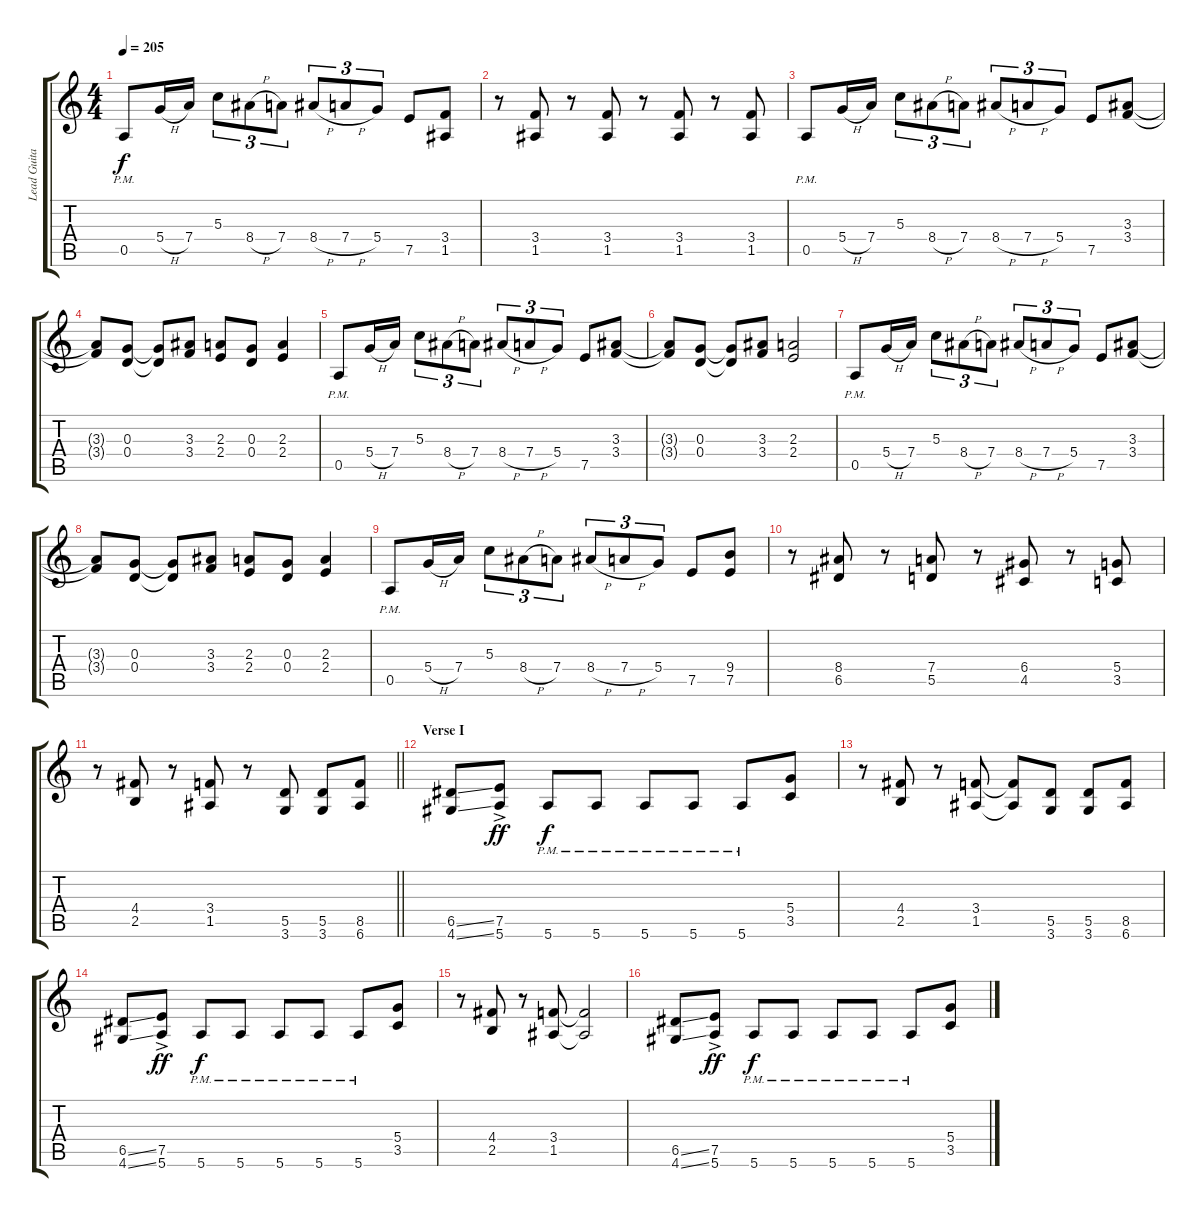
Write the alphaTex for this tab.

\track ("Lead Guitar (Dave Mustaine)" "Lead Guita") {instrument distortionguitar}
\staff {score tabs}
\tuning (E4 B3 G3 D3 A2 E2) {hide}
\ts (4 4)
\tempo 205
\clef g2
\ks c
0.5{pm}.8{dy f} 5.4{h}.16 7.4.16 5.3.8{tu (3 2)} 8.4{h}.8{tu (3 2)} 7.4.8{tu (3 2)} 8.4{h}.8{tu (3 2)} 7.4{h}.8{tu (3 2)} 5.4.8{tu (3 2)} 7.5.8 (3.4 1.5).8 |
r.8 (3.4 1.5).8 r.8 (3.4 1.5).8 r.8 (3.4 1.5).8 r.8 (3.4 1.5).8 |
0.5{pm}.8 5.4{h}.16 7.4.16 5.3.8{tu (3 2)} 8.4{h}.8{tu (3 2)} 7.4.8{tu (3 2)} 8.4{h}.8{tu (3 2)} 7.4{h}.8{tu (3 2)} 5.4.8{tu (3 2)} 7.5.8 (3.3 3.4).8 |
(3.3{t} 3.4{t}).8 (0.3 0.4).8 (0.3{t} 0.4{t}).8 (3.3 3.4).8 (2.3 2.4).8 (0.3 0.4).8 (2.3 2.4).4 |
0.5{pm}.8 5.4{h}.16 7.4.16 5.3.8{tu (3 2)} 8.4{h}.8{tu (3 2)} 7.4.8{tu (3 2)} 8.4{h}.8{tu (3 2)} 7.4{h}.8{tu (3 2)} 5.4.8{tu (3 2)} 7.5.8 (3.3 3.4).8 |
(3.3{t} 3.4{t}).8 (0.3 0.4).8 (0.3{t} 0.4{t}).8 (3.3 3.4).8 (2.3 2.4).2 |
0.5{pm}.8 5.4{h}.16 7.4.16 5.3.8{tu (3 2)} 8.4{h}.8{tu (3 2)} 7.4.8{tu (3 2)} 8.4{h}.8{tu (3 2)} 7.4{h}.8{tu (3 2)} 5.4.8{tu (3 2)} 7.5.8 (3.3 3.4).8 |
(3.3{t} 3.4{t}).8 (0.3 0.4).8 (0.3{t} 0.4{t}).8 (3.3 3.4).8 (2.3 2.4).8 (0.3 0.4).8 (2.3 2.4).4 |
0.5{pm}.8 5.4{h}.16 7.4.16 5.3.8{tu (3 2)} 8.4{h}.8{tu (3 2)} 7.4.8{tu (3 2)} 8.4{h}.8{tu (3 2)} 7.4{h}.8{tu (3 2)} 5.4.8{tu (3 2)} 7.5.8 (9.4 7.5).8 |
r.8 (8.4 6.5).8 r.8 (7.4 5.5).8 r.8 (6.4 4.5).8 r.8 (5.4 3.5).8 |
\barLineRight lightlight
r.8 (4.4 2.5).8 r.8 (3.4 1.5).8 r.8 (5.5 3.6).8 (5.5 3.6).8 (8.5 6.6).8 |
\section ("" "Verse I")
(6.5{ss} 4.6{ss}).8 (7.5{ac} 5.6{ac}).8{dy ff} 5.6{pm}.8{dy f} 5.6{pm}.8 5.6{pm}.8 5.6{pm}.8 5.6{pm}.8 (5.4 3.5).8 |
r.8 (4.4 2.5).8 r.8 (3.4 1.5).8 (3.4{t} 1.5{t}).8 (5.5 3.6).8 (5.5 3.6).8 (8.5 6.6).8 |
(6.5{ss} 4.6{ss}).8 (7.5{ac} 5.6{ac}).8{dy ff} 5.6{pm}.8{dy f} 5.6{pm}.8 5.6{pm}.8 5.6{pm}.8 5.6{pm}.8 (5.4 3.5).8 |
r.8 (4.4 2.5).8 r.8 (3.4 1.5).8 (3.4{t} 1.5{t}).2 |
(6.5{ss} 4.6{ss}).8 (7.5{ac} 5.6{ac}).8{dy ff} 5.6{pm}.8{dy f} 5.6{pm}.8 5.6{pm}.8 5.6{pm}.8 5.6{pm}.8 (5.4 3.5).8
